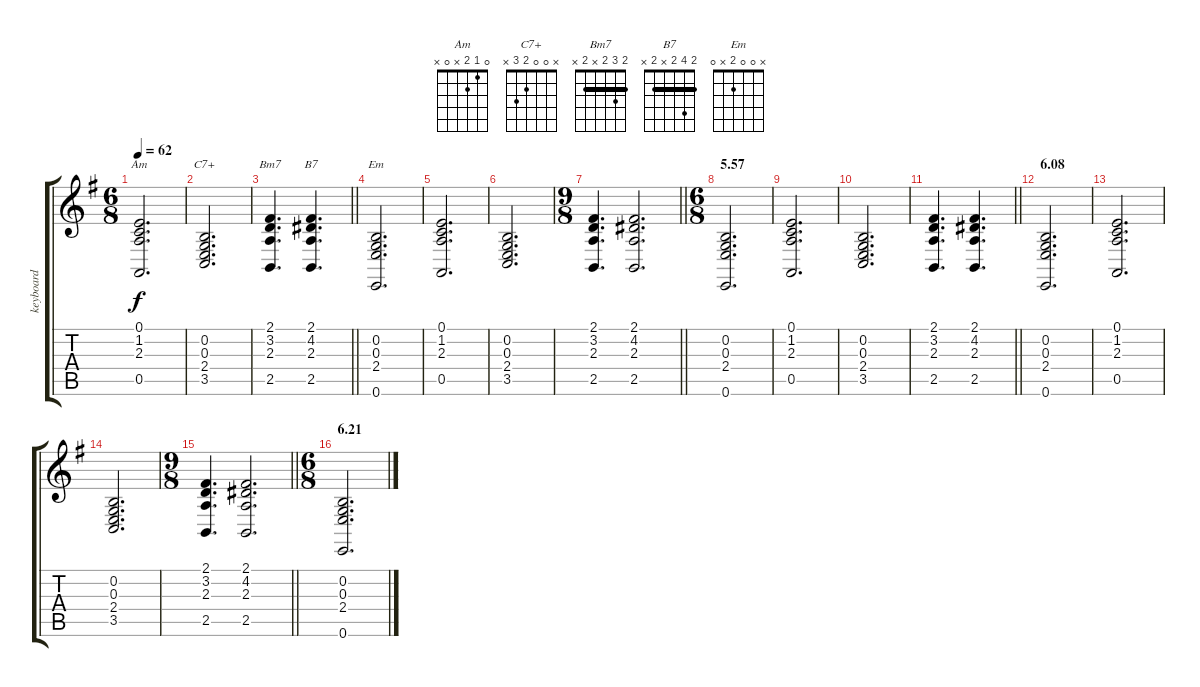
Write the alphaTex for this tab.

\track ("keyboard" "keyboard") {instrument stringensemble1}
\staff {score tabs}
\tuning (E4 B3 G3 D3 A2 E2) {hide}
\chord ("Am" 0 1 2 x 0 x)
\chord ("C7+" x 0 0 2 3 x)
\chord ("Bm7" 2 3 2 x 2 x) {barre 2}
\chord ("B7" 2 4 2 x 2 x) {barre 2}
\chord ("Em" x 0 0 2 x 0)
\ts (6 8)
\tempo 62
\clef g2
\ks g
(0.1 1.2 2.3 0.5).2{d ch "Am" dy f} |
(0.2 0.3 2.4 3.5).2{d ch "C7+"} |
\barLineRight lightlight
(2.1 3.2 2.3 2.5).4{d ch "Bm7"} (2.1 4.2 2.3 2.5).4{d ch "B7"} |
(0.2 0.3 2.4 0.6).2{d ch "Em"} |
(0.1 1.2 2.3 0.5).2{d} |
(0.2 0.3 2.4 3.5).2{d} |
\ts (9 8)
\barLineRight lightlight
(2.1 3.2 2.3 2.5).4{d} (2.1 4.2 2.3 2.5).2{d} |
\ts (6 8)
\section ("" "5.57")
(0.2 0.3 2.4 0.6).2{d} |
(0.1 1.2 2.3 0.5).2{d} |
(0.2 0.3 2.4 3.5).2{d} |
\barLineRight lightlight
(2.1 3.2 2.3 2.5).4{d} (2.1 4.2 2.3 2.5).4{d} |
\section ("" "6.08")
(0.2 0.3 2.4 0.6).2{d} |
(0.1 1.2 2.3 0.5).2{d} |
(0.2 0.3 2.4 3.5).2{d} |
\ts (9 8)
\barLineRight lightlight
(2.1 3.2 2.3 2.5).4{d} (2.1 4.2 2.3 2.5).2{d} |
\ts (6 8)
\section ("" "6.21")
(0.2 0.3 2.4 0.6).2{d}
